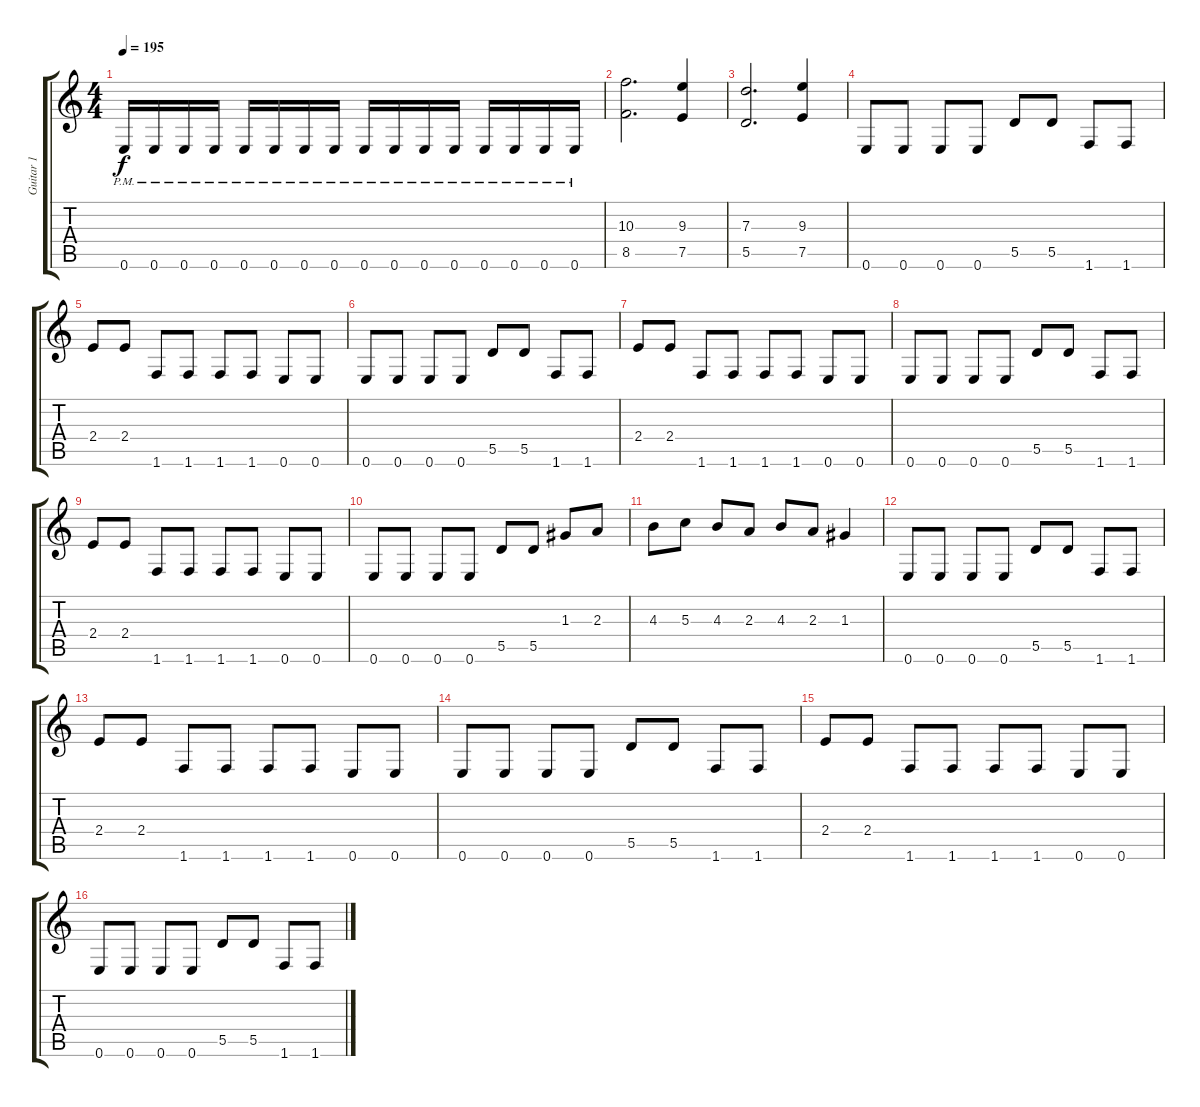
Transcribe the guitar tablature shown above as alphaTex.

\track ("Guitar 1" "Guitar 1") {instrument distortionguitar}
\staff {score tabs}
\tuning (E4 B3 G3 D3 A2 E2) {hide}
\ts (4 4)
\tempo 195
\clef g2
\ks c
0.6{pm}.16{dy f} 0.6{pm}.16 0.6{pm}.16 0.6{pm}.16 0.6{pm}.16 0.6{pm}.16 0.6{pm}.16 0.6{pm}.16 0.6{pm}.16 0.6{pm}.16 0.6{pm}.16 0.6{pm}.16 0.6{pm}.16 0.6{pm}.16 0.6{pm}.16 0.6{pm}.16 |
(10.3 8.5).2{d} (9.3 7.5).4 |
(7.3 5.5).2{d} (9.3 7.5).4 |
0.6.8 0.6.8 0.6.8 0.6.8 5.5.8 5.5.8 1.6.8 1.6.8 |
2.4.8 2.4.8 1.6.8 1.6.8 1.6.8 1.6.8 0.6.8 0.6.8 |
0.6.8 0.6.8 0.6.8 0.6.8 5.5.8 5.5.8 1.6.8 1.6.8 |
2.4.8 2.4.8 1.6.8 1.6.8 1.6.8 1.6.8 0.6.8 0.6.8 |
0.6.8 0.6.8 0.6.8 0.6.8 5.5.8 5.5.8 1.6.8 1.6.8 |
2.4.8 2.4.8 1.6.8 1.6.8 1.6.8 1.6.8 0.6.8 0.6.8 |
0.6.8 0.6.8 0.6.8 0.6.8 5.5.8 5.5.8 1.3.8 2.3.8 |
4.3.8 5.3.8 4.3.8 2.3.8 4.3.8 2.3.8 1.3.4 |
0.6.8 0.6.8 0.6.8 0.6.8 5.5.8 5.5.8 1.6.8 1.6.8 |
2.4.8 2.4.8 1.6.8 1.6.8 1.6.8 1.6.8 0.6.8 0.6.8 |
0.6.8 0.6.8 0.6.8 0.6.8 5.5.8 5.5.8 1.6.8 1.6.8 |
2.4.8 2.4.8 1.6.8 1.6.8 1.6.8 1.6.8 0.6.8 0.6.8 |
0.6.8 0.6.8 0.6.8 0.6.8 5.5.8 5.5.8 1.6.8 1.6.8
